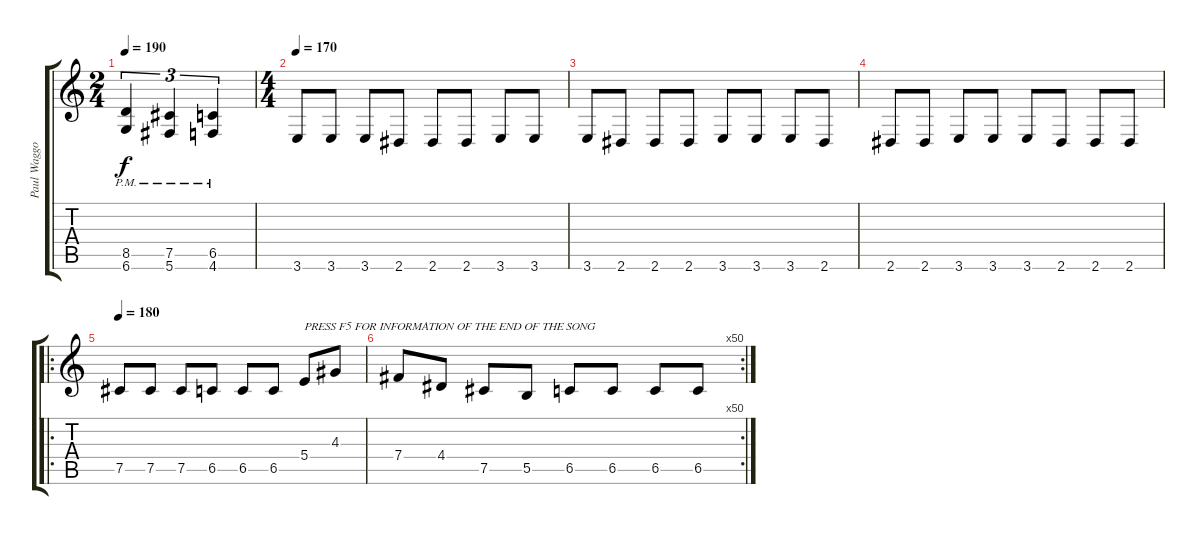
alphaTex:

\track ("Paul Waggoner" "Paul Waggo") {instrument overdrivenguitar}
\staff {score tabs}
\tuning (Db4 Ab3 E3 B2 Gb2 Db2) {hide}
\ts (2 4)
\tempo 190
\clef g2
\ks c
(8.5{pm} 6.6{pm}).4{tu (3 2) dy f} (7.5{pm} 5.6{pm}).4{tu (3 2)} (6.5{pm} 4.6{pm}).4{tu (3 2)} |
\ts (4 4)
\tempo 170
3.6.8 3.6.8 3.6.8 2.6.8 2.6.8 2.6.8 3.6.8 3.6.8 |
3.6.8 2.6.8 2.6.8 2.6.8 3.6.8 3.6.8 3.6.8 2.6.8 |
2.6.8 2.6.8 3.6.8 3.6.8 3.6.8 2.6.8 2.6.8 2.6.8 |
\ro
\tempo 180
7.5.8{instrument electricguitarjazz} 7.5.8 7.5.8 6.5.8 6.5.8 6.5.8 5.4.8{txt "PRESS F5 FOR INFORMATION OF THE END OF THE SONG"} 4.3.8 |
\rc 50
7.4.8 4.4.8 7.5.8 5.5.8 6.5.8 6.5.8 6.5.8 6.5.8
